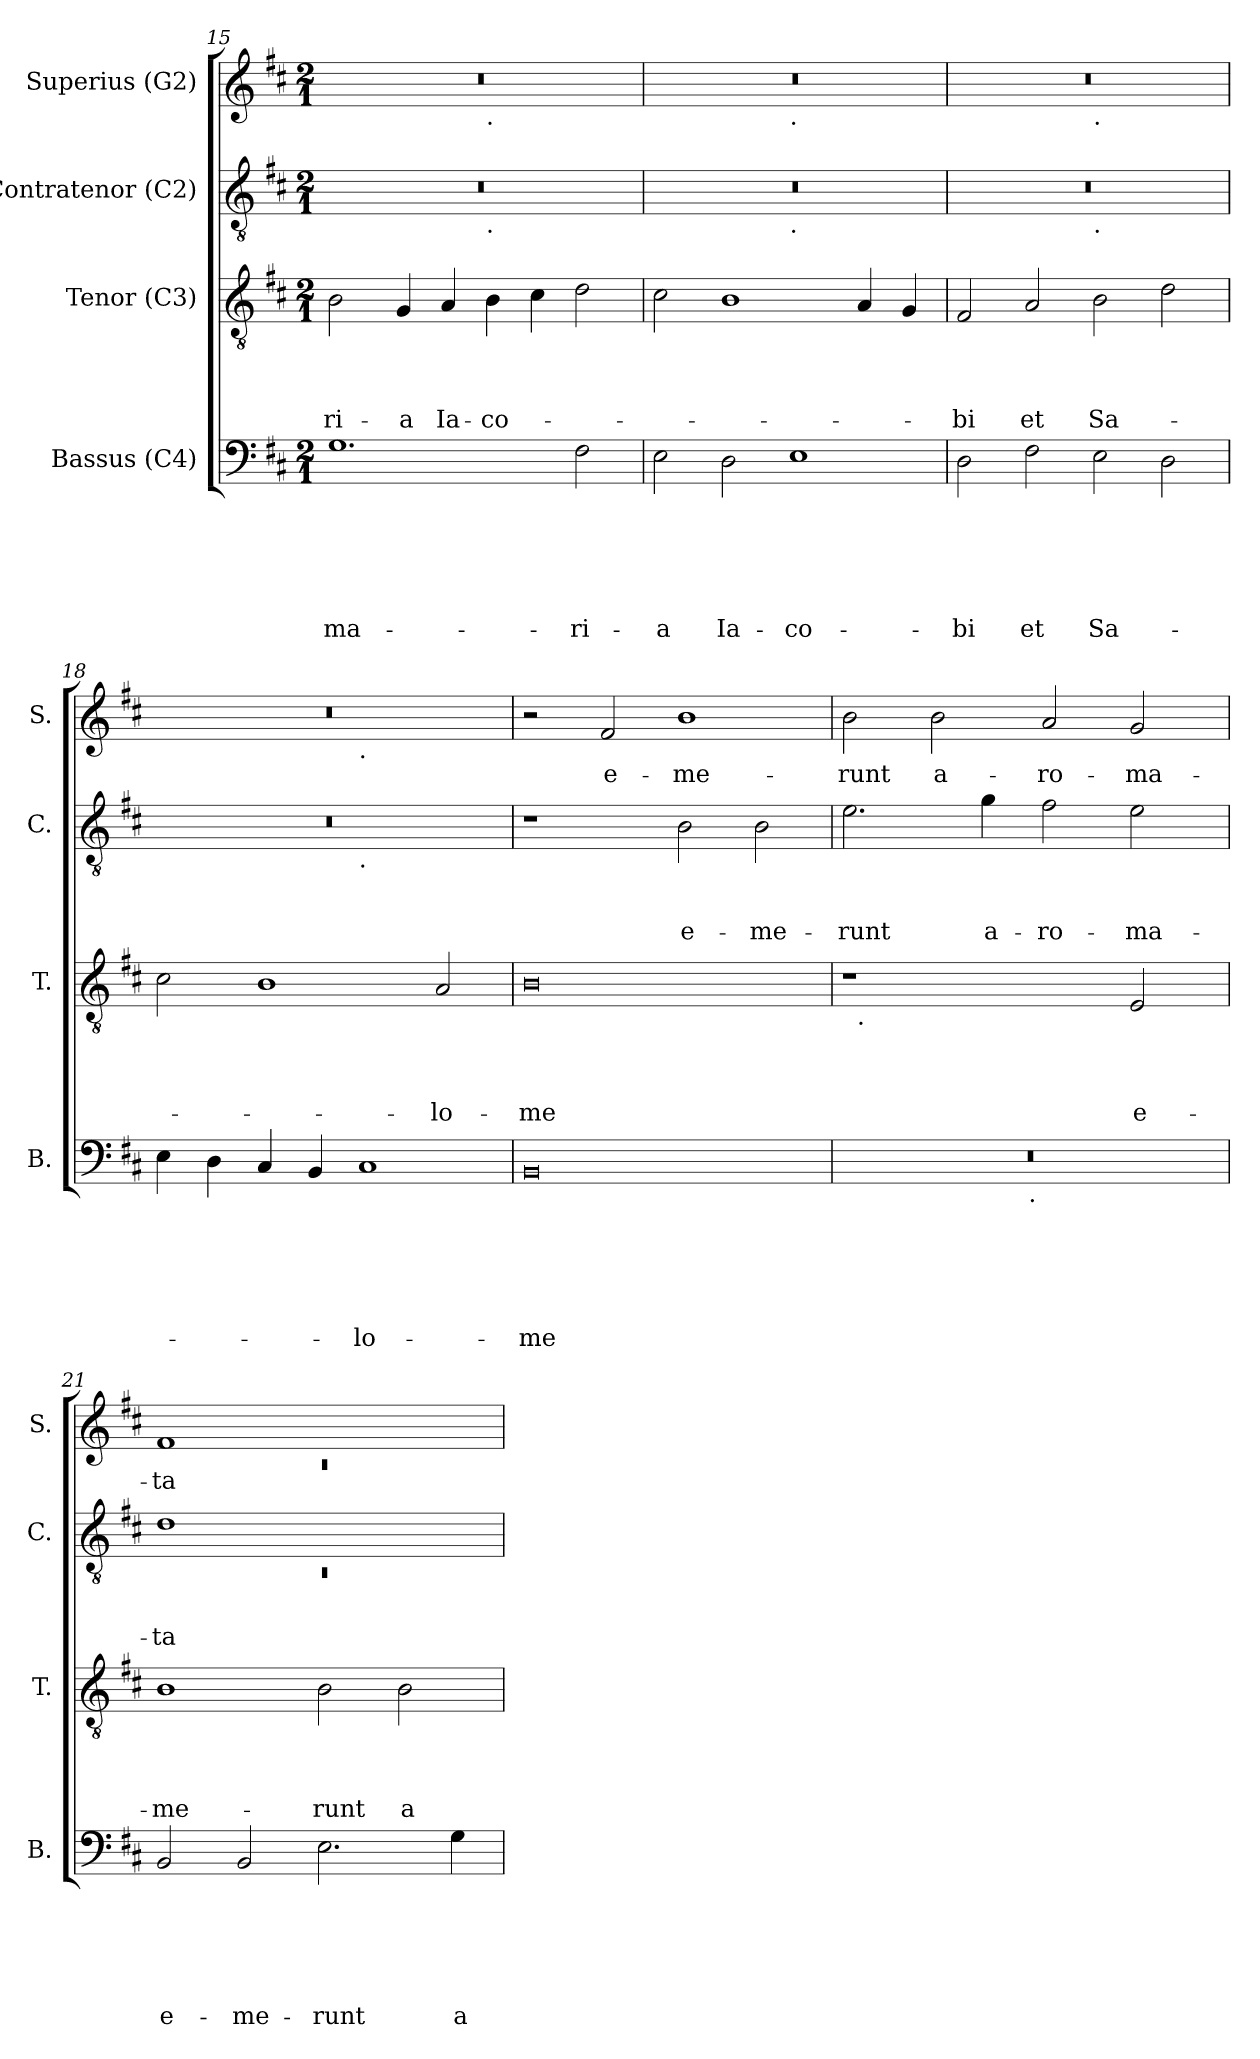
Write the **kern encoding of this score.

**kern	**text	**text	**text	**text	**text	**text	**kern	**text	**text	**text	**text	**kern	**text	**text	**text	**kern	**text
*part4	*part4	*part4	*part4	*part4	*part4	*part4	*part3	*part3	*part3	*part3	*part3	*part2	*part2	*part2	*part2	*part1	*part1
*staff4	*staff4	*staff4	*staff4	*staff4	*staff4	*staff4	*staff3	*staff3	*staff3	*staff3	*staff3	*staff2	*staff2	*staff2	*staff2	*staff1	*staff1
*I"Bassus (C4)	*	*	*	*	*	*	*I"Tenor (C3)	*	*	*	*	*I"Contratenor (C2)	*	*	*	*I"Superius (G2)	*
*I'B.	*	*	*	*	*	*	*I'T.	*	*	*	*	*I'C.	*	*	*	*I'S.	*
*clefF4	*	*	*	*	*	*	*clefGv2	*	*	*	*	*clefGv2	*	*	*	*clefG2	*
*k[f#c#]	*	*	*	*	*	*	*k[f#c#]	*	*	*	*	*k[f#c#]	*	*	*	*k[f#c#]	*
*D:	*	*	*	*	*	*	*D:	*	*	*	*	*D:	*	*	*	*D:	*
*M2/1	*	*	*	*	*	*	*M2/1	*	*	*	*	*M2/1	*	*	*	*M2/1	*
=15	=15	=15	=15	=15	=15	=15	=15	=15	=15	=15	=15	=15	=15	=15	=15	=15	=15
!	!	!	!	!	!	!LO:LY:b	!	!	!	!	!LO:LY:b	!	!	!	!	!	!
*	*	*	*	*	*	*	*	*	*	*	*	*^	*	*	*	*^	*
1.G	.	.	.	.	.	ma-	2B\	.	.	.	-ri-	0r	1ryy	.	.	.	0r	1ryy	.
!	!	!	!	!	!	!	!	!	!	!	!LO:LY:b	!	!	!	!	!	!	!	!
.	.	.	.	.	.	.	4G/	.	.	.	-a	.	.	.	.	.	.	.	.
!	!	!	!	!	!	!	!	!	!	!	!LO:LY:b	!	!	!	!	!	!	!	!
.	.	.	.	.	.	.	4A/	.	.	.	Ia-	.	.	.	.	.	.	.	.
!	!	!	!	!	!	!	!	!	!	!	!	!	!	!	!	!	!	!LO:TX:b:t=.	!
!	!	!	!	!	!	!	!	!	!	!	!	!	!LO:TX:b:t=.	!	!	!	!	!	!
!	!	!	!	!	!	!	!	!	!	!	!LO:LY:b	!	!	!	!	!	!	!	!
.	.	.	.	.	.	.	4B\	.	.	.	-co-	.	1ryy	.	.	.	.	1ryy	.
.	.	.	.	.	.	.	4c#\	.	.	.	.	.	.	.	.	.	.	.	.
!	!	!	!	!	!	!LO:LY:b	!	!	!	!	!	!	!	!	!	!	!	!	!
2F#\	.	.	.	.	.	-ri-	2d\	.	.	.	.	.	.	.	.	.	.	.	.
!!LO:LB:g=z	!!
=16	=16	=16	=16	=16	=16	=16	=16	=16	=16	=16	=16	=16	=16	=16	=16	=16	=16	=16	=16
!	!	!	!	!	!	!LO:LY:b	!	!	!	!	!	!	!	!	!	!	!	!	!
2E\	.	.	.	.	.	-a	2c#\	.	.	.	.	0r	1ryy	.	.	.	0r	1ryy	.
!	!	!	!	!	!	!LO:LY:b	!	!	!	!	!	!	!	!	!	!	!	!	!
2D\	.	.	.	.	.	Ia-	1B	.	.	.	.	.	.	.	.	.	.	.	.
!	!	!	!	!	!	!	!	!	!	!	!	!	!	!	!	!	!	!LO:TX:b:t=.	!
!	!	!	!	!	!	!	!	!	!	!	!	!	!LO:TX:b:t=.	!	!	!	!	!	!
!	!	!	!	!	!	!LO:LY:b	!	!	!	!	!	!	!	!	!	!	!	!	!
1E	.	.	.	.	.	-co-	.	.	.	.	.	.	1ryy	.	.	.	.	1ryy	.
.	.	.	.	.	.	.	4A/	.	.	.	.	.	.	.	.	.	.	.	.
.	.	.	.	.	.	.	4G/	.	.	.	.	.	.	.	.	.	.	.	.
=17	=17	=17	=17	=17	=17	=17	=17	=17	=17	=17	=17	=17	=17	=17	=17	=17	=17	=17	=17
!	!	!	!	!	!	!LO:LY:b	!	!	!	!	!LO:LY:b	!	!	!	!	!	!	!	!
2D\	.	.	.	.	.	-bi	2F#/	.	.	.	-bi	0r	1ryy	.	.	.	0r	1ryy	.
!	!	!	!	!	!	!LO:LY:b	!	!	!	!	!LO:LY:b	!	!	!	!	!	!	!	!
2F#\	.	.	.	.	.	et	2A/	.	.	.	et	.	.	.	.	.	.	.	.
!	!	!	!	!	!	!	!	!	!	!	!	!	!	!	!	!	!	!LO:TX:b:t=.	!
!	!	!	!	!	!	!	!	!	!	!	!	!	!LO:TX:b:t=.	!	!	!	!	!	!
!	!	!	!	!	!	!LO:LY:b	!	!	!	!	!LO:LY:b	!	!	!	!	!	!	!	!
2E\	.	.	.	.	.	Sa-	2B\	.	.	.	Sa-	.	1ryy	.	.	.	.	1ryy	.
2D\	.	.	.	.	.	.	2d\	.	.	.	.	.	.	.	.	.	.	.	.
=18	=18	=18	=18	=18	=18	=18	=18	=18	=18	=18	=18	=18	=18	=18	=18	=18	=18	=18	=18
4E\	.	.	.	.	.	.	2c#\	.	.	.	.	0r	1ryy	.	.	.	0r	1ryy	.
4D\	.	.	.	.	.	.	.	.	.	.	.	.	.	.	.	.	.	.	.
4C#/	.	.	.	.	.	.	1B	.	.	.	.	.	.	.	.	.	.	.	.
4BB/	.	.	.	.	.	.	.	.	.	.	.	.	.	.	.	.	.	.	.
!	!	!	!	!	!	!	!	!	!	!	!	!	!	!	!	!	!	!LO:TX:b:t=.	!
!	!	!	!	!	!	!	!	!	!	!	!	!	!LO:TX:b:t=.	!	!	!	!	!	!
!	!	!	!	!	!	!LO:LY:b	!	!	!	!	!	!	!	!	!	!	!	!	!
1C#	.	.	.	.	.	-lo-	.	.	.	.	.	.	1ryy	.	.	.	.	1ryy	.
!	!	!	!	!	!	!	!	!	!	!	!LO:LY:b	!	!	!	!	!	!	!	!
.	.	.	.	.	.	.	2A/	.	.	.	-lo-	.	.	.	.	.	.	.	.
=19	=19	=19	=19	=19	=19	=19	=19	=19	=19	=19	=19	=19	=19	=19	=19	=19	=19	=19	=19
!	!	!	!	!	!	!LO:LY:b:rj	!	!	!	!	!LO:LY:b:rj	!	!	!	!	!	!	!	!
*	*	*	*	*	*	*	*	*	*	*	*	*v	*v	*	*	*	*	*	*
*	*	*	*	*	*	*	*	*	*	*	*	*	*	*	*	*v	*v	*
0BB	.	.	.	.	.	-me	0B	.	.	.	-me	1r	.	.	.	2r	.
!	!	!	!	!	!	!	!	!	!	!	!	!	!	!	!	!	!LO:LY:b
.	.	.	.	.	.	.	.	.	.	.	.	.	.	.	.	2f#/	e-
!	!	!	!	!	!	!	!	!	!	!	!	!	!	!	!LO:LY:b	!	!LO:LY:b
.	.	.	.	.	.	.	.	.	.	.	.	2B\	.	.	e-	1b	-me-
!	!	!	!	!	!	!	!	!	!	!	!	!	!	!	!LO:LY:b	!	!
.	.	.	.	.	.	.	.	.	.	.	.	2B\	.	.	-me-	.	.
=20	=20	=20	=20	=20	=20	=20	=20	=20	=20	=20	=20	=20	=20	=20	=20	=20	=20
!	!	!	!	!	!	!	!	!	!	!	!	!	!	!	!LO:LY:b	!	!LO:LY:b
*^	*	*	*	*	*	*	*^	*	*	*	*	*	*	*	*	*	*
0r	2ryy	.	.	.	.	.	.	1r	32ryy	.	.	.	.	2.e\	.	.	-runt	2b\	-runt
!	!	!	!	!	!	!	!	!	!LO:TX:b:t=.	!	!	!	!	!	!	!	!	!	!
.	.	.	.	.	.	.	.	.	1ryy	.	.	.	.	.	.	.	.	.	.
!	!	!	!	!	!	!	!	!	!	!	!	!	!	!	!	!	!	!	!LO:LY:b
.	4...ryy	.	.	.	.	.	.	.	.	.	.	.	.	.	.	.	.	2b\	a-
!	!	!	!	!	!	!	!	!	!	!	!	!	!	!	!	!	!LO:LY:b	!	!
.	.	.	.	.	.	.	.	.	.	.	.	.	.	4g\	.	.	a-	.	.
!	!LO:TX:b:t=.	!	!	!	!	!	!	!	!	!	!	!	!	!	!	!	!	!	!
.	1ryy	.	.	.	.	.	.	.	.	.	.	.	.	.	.	.	.	.	.
!	!	!	!	!	!	!	!	!	!	!	!	!	!	!	!	!	!LO:LY:b	!	!LO:LY:b
.	.	.	.	.	.	.	.	2ryy	.	.	.	.	.	2f#\	.	.	-ro-	2a/	-ro-
.	.	.	.	.	.	.	.	.	2ryy	.	.	.	.	.	.	.	.	.	.
!	!	!	!	!	!	!	!	!	!	!	!	!	!LO:LY:b	!	!	!	!LO:LY:b	!	!LO:LY:b
.	.	.	.	.	.	.	.	2E/	.	.	.	.	e-	2e\	.	.	-ma-	2g/	-ma-
.	.	.	.	.	.	.	.	.	4...ryy	.	.	.	.	.	.	.	.	.	.
.	32ryy	.	.	.	.	.	.	.	.	.	.	.	.	.	.	.	.	.	.
!!LO:PB:g=z
=21	=21	=21	=21	=21	=21	=21	=21	=21	=21	=21	=21	=21	=21	=21	=21	=21	=21	=21	=21
*	*	*	*	*	*	*	*	*	*	*	*	*	*	*^	*	*	*	*^	*
!	!	!	!	!	!	!	!LO:LY:b	!	!	!	!	!	!LO:LY:b	!	!LO:N:vis=1	!	!	!LO:LY:b	!	!LO:N:vis=1	!LO:LY:b
*v	*v	*	*	*	*	*	*	*	*	*	*	*	*	*	*	*	*	*	*	*	*
*	*	*	*	*	*	*	*v	*v	*	*	*	*	*	*	*	*	*	*	*	*
2BB/	.	.	.	.	.	e-	1B	.	.	.	-me-	1d	0rC	.	.	-ta	1f#	0rc	-ta
!	!	!	!	!	!	!LO:LY:b	!	!	!	!	!	!	!	!	!	!	!	!	!
2BB/	.	.	.	.	.	-me-	.	.	.	.	.	.	.	.	.	.	.	.	.
!	!	!	!	!	!	!LO:LY:b	!	!	!	!	!LO:LY:b	!	!	!	!	!	!	!	!
2.E\	.	.	.	.	.	-runt	2B\	.	.	.	-runt	1ryy	.	.	.	.	1ryy	.	.
!	!	!	!	!	!	!	!	!	!	!	!LO:LY:b	!	!	!	!	!	!	!	!
.	.	.	.	.	.	.	2B\	.	.	.	a-	.	.	.	.	.	.	.	.
!	!	!	!	!	!	!LO:LY:b	!	!	!	!	!	!	!	!	!	!	!	!	!
4G\	.	.	.	.	.	a-	.	.	.	.	.	.	.	.	.	.	.	.	.
*	*	*	*	*	*	*	*	*	*	*	*	*v	*v	*	*	*	*	*	*
*	*	*	*	*	*	*	*	*	*	*	*	*	*	*	*	*v	*v	*
=	=	=	=	=	=	=	=	=	=	=	=	=	=	=	=	=	=
*-	*-	*-	*-	*-	*-	*-	*-	*-	*-	*-	*-	*-	*-	*-	*-	*-	*-
